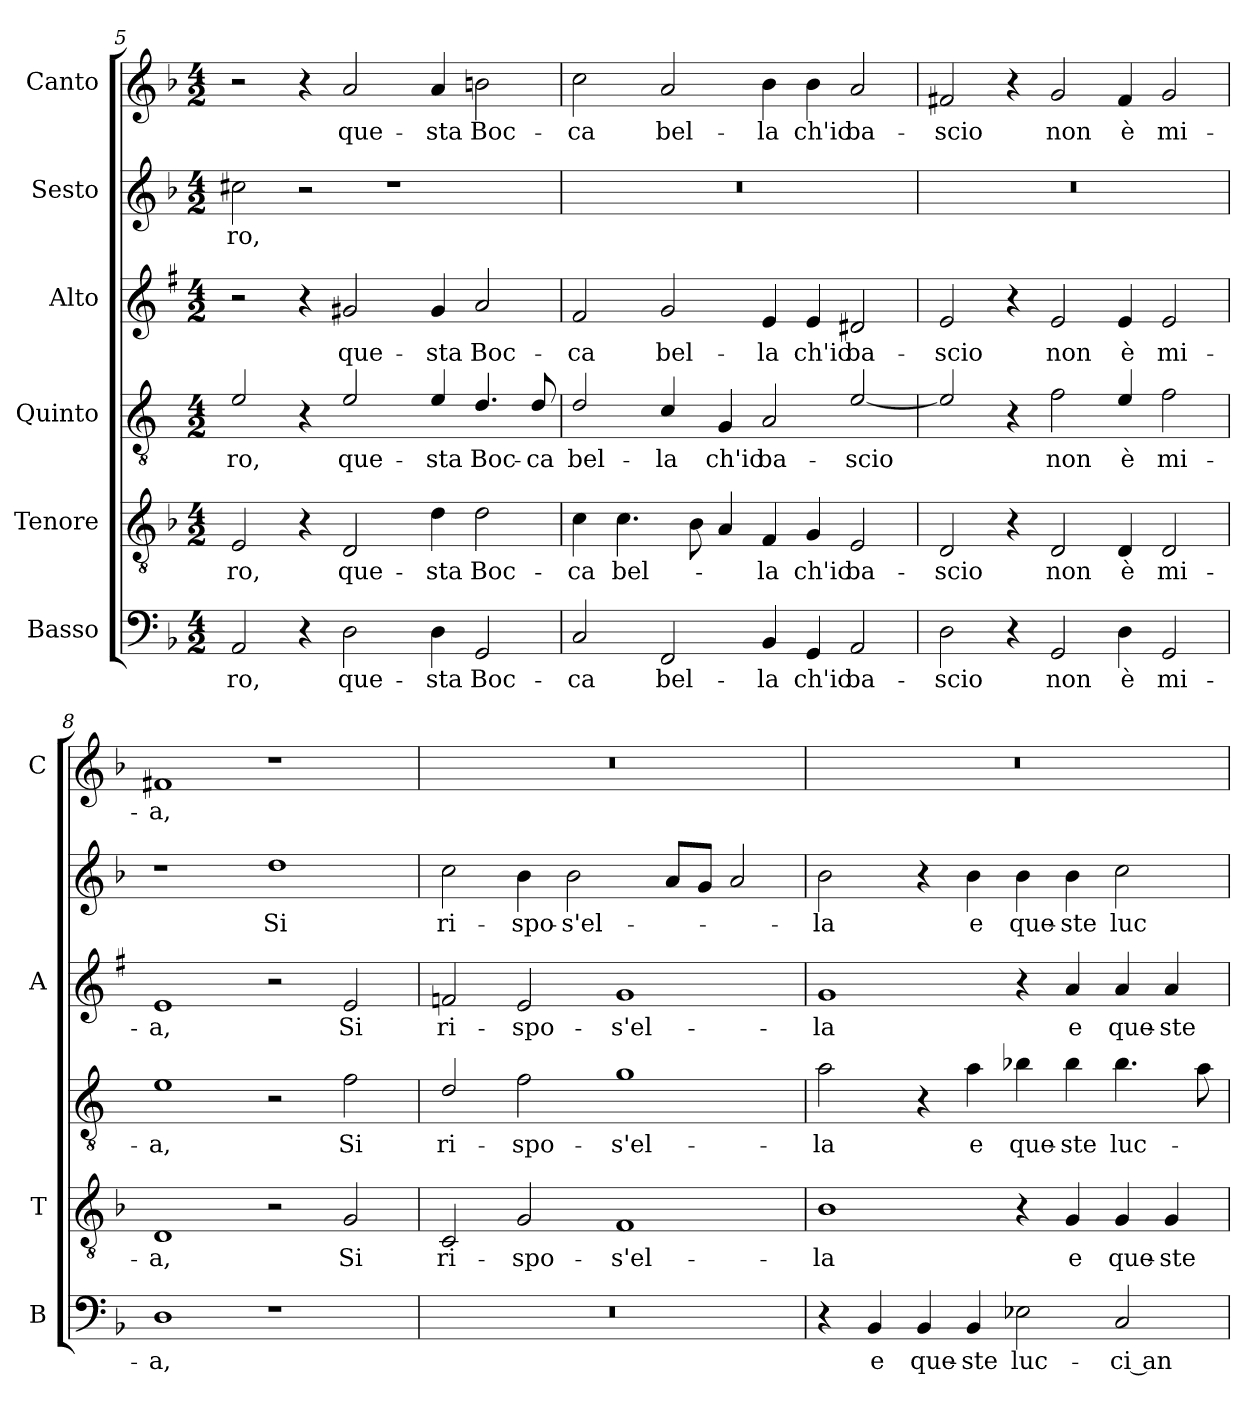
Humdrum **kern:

**kern	**text	**kern	**text	**kern	**text	**kern	**text	**kern	**text	**kern	**text
*part6	*part6	*part5	*part5	*part4	*part4	*part3	*part3	*part2	*part2	*part1	*part1
*staff6	*staff6	*staff5	*staff5	*staff4	*staff4	*staff3	*staff3	*staff2	*staff2	*staff1	*staff1
*I"Basso	*	*I"Tenore	*	*I"Quinto	*	*I"Alto	*	*I"Sesto	*	*I"Canto	*
*I'B	*	*I'T	*	*	*	*I'A	*	*	*	*I'C	*
!!LO:LB:g=z
*clefF4	*	*clefGv2	*	*clefGv2	*	*clefG2	*	*clefG2	*	*clefG2	*
*	*	*	*	*ITrd4c7	*	*ITrd1c2	*	*	*	*	*
*k[b-]	*	*k[b-]	*	*k[b-]	*	*k[b-]	*	*k[b-]	*	*k[b-]	*
*F:	*	*F:	*	*F:	*	*F:	*	*F:	*	*F:	*
*M4/2	*	*M4/2	*	*M4/2	*	*M4/2	*	*M4/2	*	*M4/2	*
=5	=5	=5	=5	=5	=5	=5	=5	=5	=5	=5	=5
!	!LO:LY:b	!	!LO:LY:b	!	!LO:LY:b	!	!	!	!LO:LY:b	!	!
2AA/	-ro,	2E/	-ro,	2A/	-ro,	2r	.	2cc#X\	-ro,	2r	.
4r	.	4r	.	4r	.	4r	.	2r	.	4r	.
!	!LO:LY:b	!	!LO:LY:b	!	!LO:LY:b	!	!LO:LY:b	!	!	!	!LO:LY:b
2D\	que-	2D/	que-	2A/	que-	2f#X/	que-	.	.	2a/	que-
.	.	.	.	.	.	.	.	1r	.	.	.
!	!LO:LY:b	!	!LO:LY:b	!	!LO:LY:b	!	!LO:LY:b	!	!	!	!LO:LY:b
4D\	-sta	4d\	-sta	4A/	-sta	4f#/	-sta	.	.	4a/	-sta
!	!LO:LY:b	!	!LO:LY:b	!	!LO:LY:b	!	!LO:LY:b	!	!	!	!LO:LY:b
2GG/	Boc-	2d\	Boc-	4.G/	Boc-	2g/	Boc-	.	.	2bn\	Boc-
!	!	!	!	!	!LO:LY:b	!	!	!	!	!	!
.	.	.	.	8G/	-ca	.	.	.	.	.	.
=6	=6	=6	=6	=6	=6	=6	=6	=6	=6	=6	=6
!	!LO:LY:b	!	!LO:LY:b	!	!LO:LY:b	!	!LO:LY:b	!	!	!	!LO:LY:b
2C/	-ca	4c\	-ca	2G/	bel-	2e/	-ca	0r	.	2cc\	-ca
!	!	!	!LO:LY:b	!	!	!	!	!	!	!	!
.	.	4.c\	bel-	.	.	.	.	.	.	.	.
!	!LO:LY:b	!	!	!	!LO:LY:b	!	!LO:LY:b	!	!	!	!LO:LY:b
2FF/	bel-	.	.	4F/	-la	2f/	bel-	.	.	2a/	bel-
.	.	8B-\	.	.	.	.	.	.	.	.	.
!	!	!	!	!	!LO:LY:b	!	!	!	!	!	!
.	.	4A/	.	4C/	ch'io	.	.	.	.	.	.
!	!LO:LY:b	!	!LO:LY:b	!	!LO:LY:b	!	!LO:LY:b	!	!	!	!LO:LY:b
4BB-/	-la	4F/	-la	2D/	ba-	4d/	-la	.	.	4b-\	-la
!	!LO:LY:b	!	!LO:LY:b	!	!	!	!LO:LY:b	!	!	!	!LO:LY:b
4GG/	ch'io	4G/	ch'io	.	.	4d/	ch'io	.	.	4b-\	ch'io
!	!LO:LY:b	!	!LO:LY:b	!	!LO:LY:b	!	!LO:LY:b	!	!	!	!LO:LY:b
2AA/	ba-	2E/	ba-	[2A/	-scio	2c#X/	ba-	.	.	2a/	ba-
=7	=7	=7	=7	=7	=7	=7	=7	=7	=7	=7	=7
!	!LO:LY:b	!	!LO:LY:b	!	!	!	!LO:LY:b	!	!	!	!LO:LY:b
2D\	-scio	2D/	-scio	2A/]	.	2d/	-scio	0r	.	2f#X/	-scio
4r	.	4r	.	4r	.	4r	.	.	.	4r	.
!	!LO:LY:b	!	!LO:LY:b	!	!LO:LY:b	!	!LO:LY:b	!	!	!	!LO:LY:b
2GG/	non	2D/	non	2B-\	non	2d/	non	.	.	2g/	non
!	!LO:LY:b	!	!LO:LY:b	!	!LO:LY:b	!	!LO:LY:b	!	!	!	!LO:LY:b
4D\	è	4D/	è	4A/	è	4d/	è	.	.	4f#/	è
!	!LO:LY:b	!	!LO:LY:b	!	!LO:LY:b	!	!LO:LY:b	!	!	!	!LO:LY:b
2GG/	mi-	2D/	mi-	2B-\	mi-	2d/	mi-	.	.	2g/	mi-
=8	=8	=8	=8	=8	=8	=8	=8	=8	=8	=8	=8
!	!LO:LY:b	!	!LO:LY:b	!	!LO:LY:b	!	!LO:LY:b	!	!	!	!LO:LY:b
1D	-a,	1D	-a,	1A	-a,	1d	-a,	1r	.	1f#X	-a,
!	!	!	!	!	!	!	!	!	!LO:LY:b	!	!
1r	.	2r	.	2r	.	2r	.	1dd	Si	1r	.
!	!	!	!LO:LY:b	!	!LO:LY:b	!	!LO:LY:b	!	!	!	!
.	.	2G/	Si	2B-\	Si	2d/	Si	.	.	.	.
!!LO:PB:g=z
=9	=9	=9	=9	=9	=9	=9	=9	=9	=9	=9	=9
!	!	!	!LO:LY:b	!	!LO:LY:b	!	!LO:LY:b	!	!LO:LY:b	!	!
0r	.	2C/	ri-	2G/	ri-	2e-X/	ri-	2cc\	ri-	0r	.
!	!	!	!LO:LY:b	!	!LO:LY:b	!	!LO:LY:b	!	!LO:LY:b	!	!
.	.	2G/	-spo-	2B-\	-spo-	2d/	-spo-	4b-\	-spo-	.	.
!	!	!	!	!	!	!	!	!	!LO:LY:b	!	!
.	.	.	.	.	.	.	.	2b-\	-s'el-	.	.
!	!	!	!LO:LY:b	!	!LO:LY:b	!	!LO:LY:b	!	!	!	!
.	.	1F	-s'el-	1c	-s'el-	1f	-s'el-	.	.	.	.
.	.	.	.	.	.	.	.	8a/L	.	.	.
.	.	.	.	.	.	.	.	8g/J	.	.	.
.	.	.	.	.	.	.	.	2a/	.	.	.
=10	=10	=10	=10	=10	=10	=10	=10	=10	=10	=10	=10
!	!	!	!LO:LY:b	!	!LO:LY:b	!	!LO:LY:b	!	!LO:LY:b	!	!
4r	.	1B-	-la	2d\	-la	1f	-la	2b-\	-la	0r	.
!	!LO:LY:b	!	!	!	!	!	!	!	!	!	!
4BB-/	e	.	.	.	.	.	.	.	.	.	.
!	!LO:LY:b	!	!	!	!	!	!	!	!	!	!
4BB-/	que-	.	.	4r	.	.	.	4r	.	.	.
!	!LO:LY:b	!	!	!	!LO:LY:b	!	!	!	!LO:LY:b	!	!
4BB-/	-ste	.	.	4d\	e	.	.	4b-\	e	.	.
!	!LO:LY:b	!	!	!	!LO:LY:b	!	!	!	!LO:LY:b	!	!
2E-X\	luc-	4r	.	4e-X\	que-	4r	.	4b-\	que-	.	.
!	!	!	!LO:LY:b	!	!LO:LY:b	!	!LO:LY:b	!	!LO:LY:b	!	!
.	.	4G/	e	4e-\	-ste	4g/	e	4b-\	-ste	.	.
!	!LO:LY:b	!	!LO:LY:b	!	!LO:LY:b	!	!LO:LY:b	!	!LO:LY:b	!	!
2C/	-ci an-	4G/	que-	4.e-\	luc-	4g/	que-	2cc\	luc-	.	.
!	!	!	!LO:LY:b	!	!	!	!LO:LY:b	!	!	!	!
.	.	4G/	-ste	.	.	4g/	-ste	.	.	.	.
.	.	.	.	8d\	.	.	.	.	.	.	.
=	=	=	=	=	=	=	=	=	=	=	=
*-	*-	*-	*-	*-	*-	*-	*-	*-	*-	*-	*-
